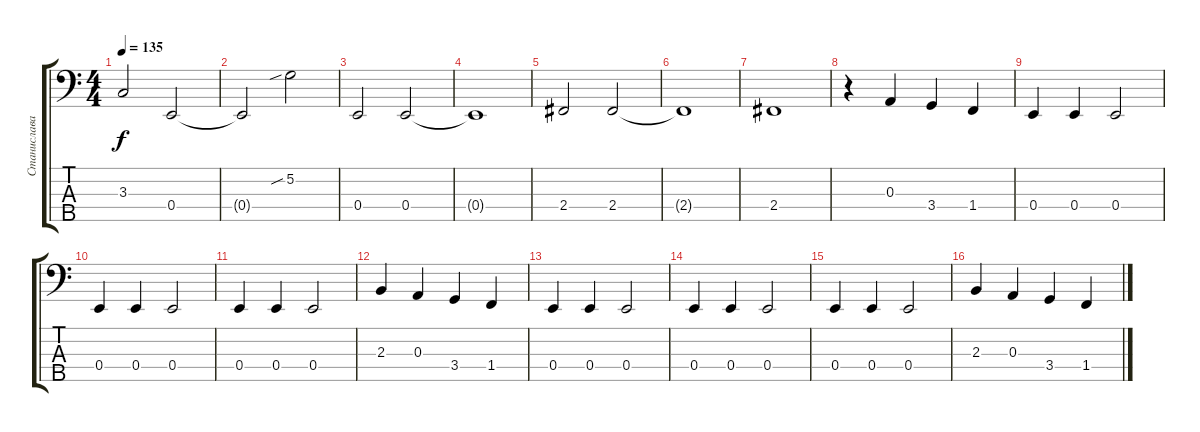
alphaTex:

\track ("Станислава Матвеева (бас-гитара)" "Станислава") {instrument electricbasspick}
\staff {score tabs}
\tuning (G2 D2 A1 E1 B0) {hide}
\ts (4 4)
\tempo 135
\clef f4
\ks c
3.3.2{dy f} 0.4.2 |
0.4{t}.2 5.2{sib}.2 |
0.4.2 0.4.2 |
0.4{t}.1 |
2.4.2 2.4.2 |
2.4{t}.1 |
2.4.1 |
r.4 0.3.4 3.4.4 1.4.4 |
0.4.4 0.4.4 0.4.2 |
0.4.4 0.4.4 0.4.2 |
0.4.4 0.4.4 0.4.2 |
2.3.4 0.3.4 3.4.4 1.4.4 |
0.4.4 0.4.4 0.4.2 |
0.4.4 0.4.4 0.4.2 |
0.4.4 0.4.4 0.4.2 |
2.3.4 0.3.4 3.4.4 1.4.4
